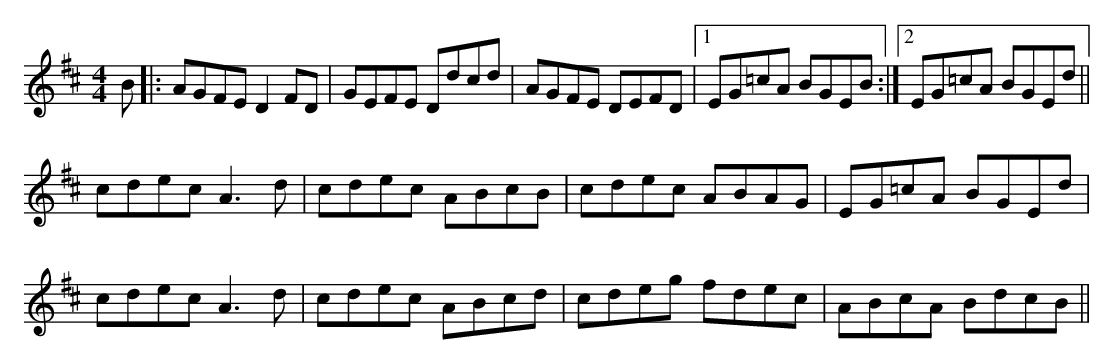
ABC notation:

X:1
M:4/4
K:D
B|:AGFE D2FD|GEFE Ddcd|AGFE DEFD|1 EG=cA BGEB:|2 EG=cA BGEd||
cdec A3d|cdec ABcB|cdec ABAG|EG=cA BGEd|
cdec A3d|cdec ABcd|cdeg fdec|ABcA BdcB||
